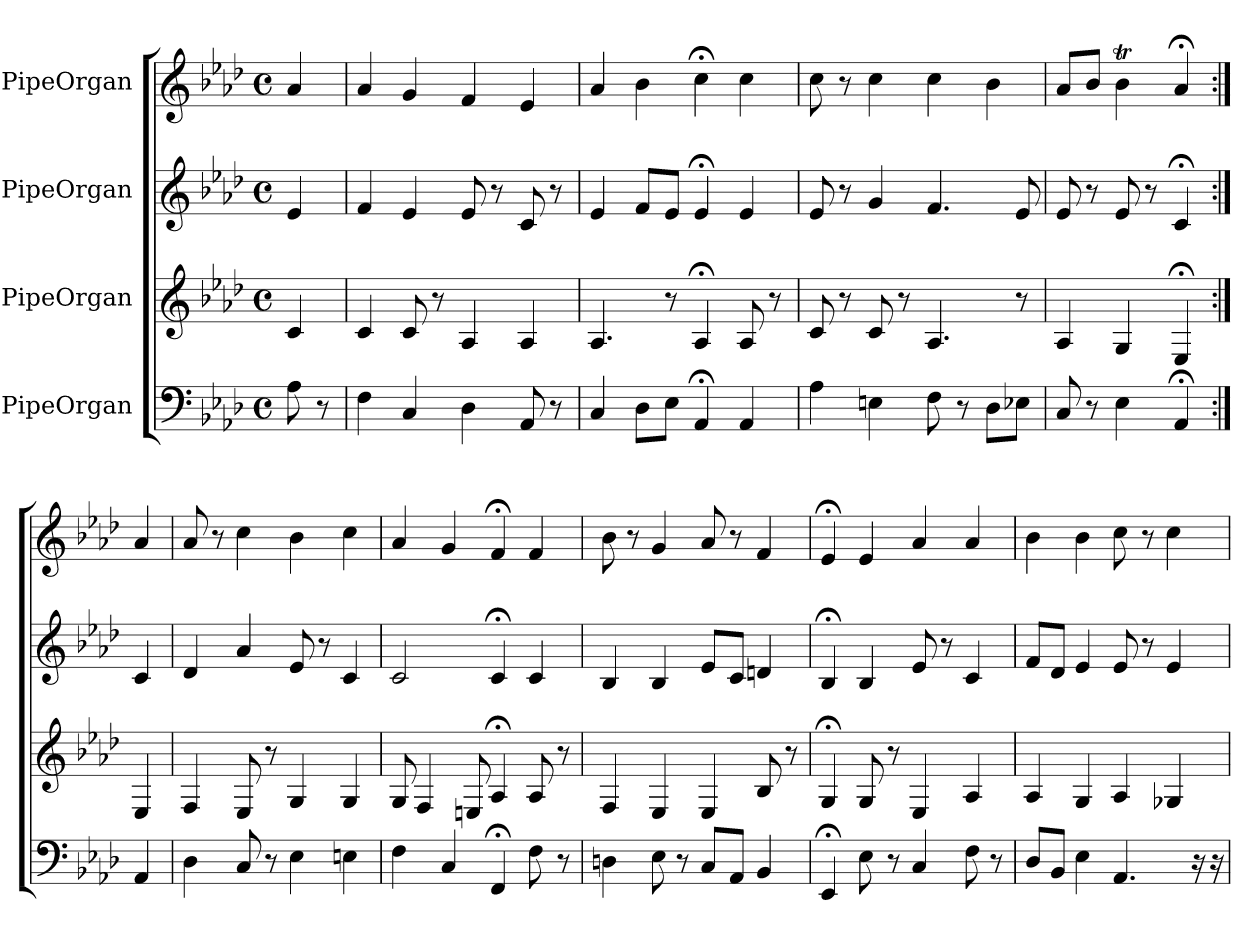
**kern	**kern	**kern	**kern
*part4	*part3	*part2	*part1
*staff4	*staff3	*staff2	*staff1
*I"PipeOrgan	*I"PipeOrgan	*I"PipeOrgan	*I"PipeOrgan
*k[b-e-a-d-]	*k[b-e-a-d-]	*k[b-e-a-d-]	*k[b-e-a-d-]
*A-:	*A-:	*A-:	*A-:
*M4/4	*M4/4	*M4/4	*M4/4
*met(c)	*met(c)	*met(c)	*met(c)
*MM60	*MM60	*MM60	*MM60
=	=	=	=
8A-	4c	4e-	4a-
8r	.	.	.
=1	=1	=1	=1
4F	4c	4f	4a-
4C	8c	4e-	4g
.	8r	.	.
4D-	4A-	8e-	4f
.	.	8r	.
8AA-	4A-	8c	4e-
8r	.	8r	.
=2	=2	=2	=2
4C	4.A-	4e-	4a-
8D-L	.	8fL	4b-
8E-J	8r	8e-J	.
4AA-;<	4A-;<	4e-;<	4cc;<
4AA-	8A-	4e-	4cc
.	8r	.	.
=3	=3	=3	=3
4A-	8c	8e-	8cc
.	8r	8r	8r
4En	8c	4g	4cc
.	8r	.	.
8F	4.A-	4.f	4cc
8r	.	.	.
8D-L	.	.	4b-
8E-XJ	8r	8e-	.
=4	=4	=4	=4
8C	4A-	8e-	8a-L
8r	.	8r	8b-J
4E-	4G	8e-	4b-T
.	.	8r	.
4AA-;<	4E-;<	4c;<	4a-;<
=:|!	=:|!	=:|!	=:|!
4AA-	4E-	4c	4a-
=5	=5	=5	=5
4D-	4F	4d-	8a-
.	.	.	8r
8C	8E-	4a-	4cc
8r	8r	.	.
4E-	4G	8e-	4b-
.	.	8r	.
4En	4G	4c	4cc
=6	=6	=6	=6
4F	8G	2c	4a-
.	4F	.	.
4C	.	.	4g
.	8En	.	.
4FF;<	4A-;<	4c;<	4f;<
8F	8A-	4c	4f
8r	8r	.	.
=7	=7	=7	=7
4Dn	4F	4B-	8b-
.	.	.	8r
8E-	4E-	4B-	4g
8r	.	.	.
8CL	4E-	8e-L	8a-
8AA-J	.	8cJ	8r
4BB-	8B-	4dn	4f
.	8r	.	.
=8	=8	=8	=8
4EE-;<	4G;<	4B-;<	4e-;<
8E-	8G	4B-	4e-
8r	8r	.	.
4C	4E-	8e-	4a-
.	.	8r	.
8F	4A-	4c	4a-
8r	.	.	.
=9	=9	=9	=9
8D-L	4A-	8fL	4b-
8BB-J	.	8d-J	.
4E-	4G	4e-	4b-
4.AA-	4A-	8e-	8cc
.	.	8r	8r
.	4G-X	4e-	4cc
16r	.	.	.
16r	.	.	.
=	=	=	=
*-	*-	*-	*-
